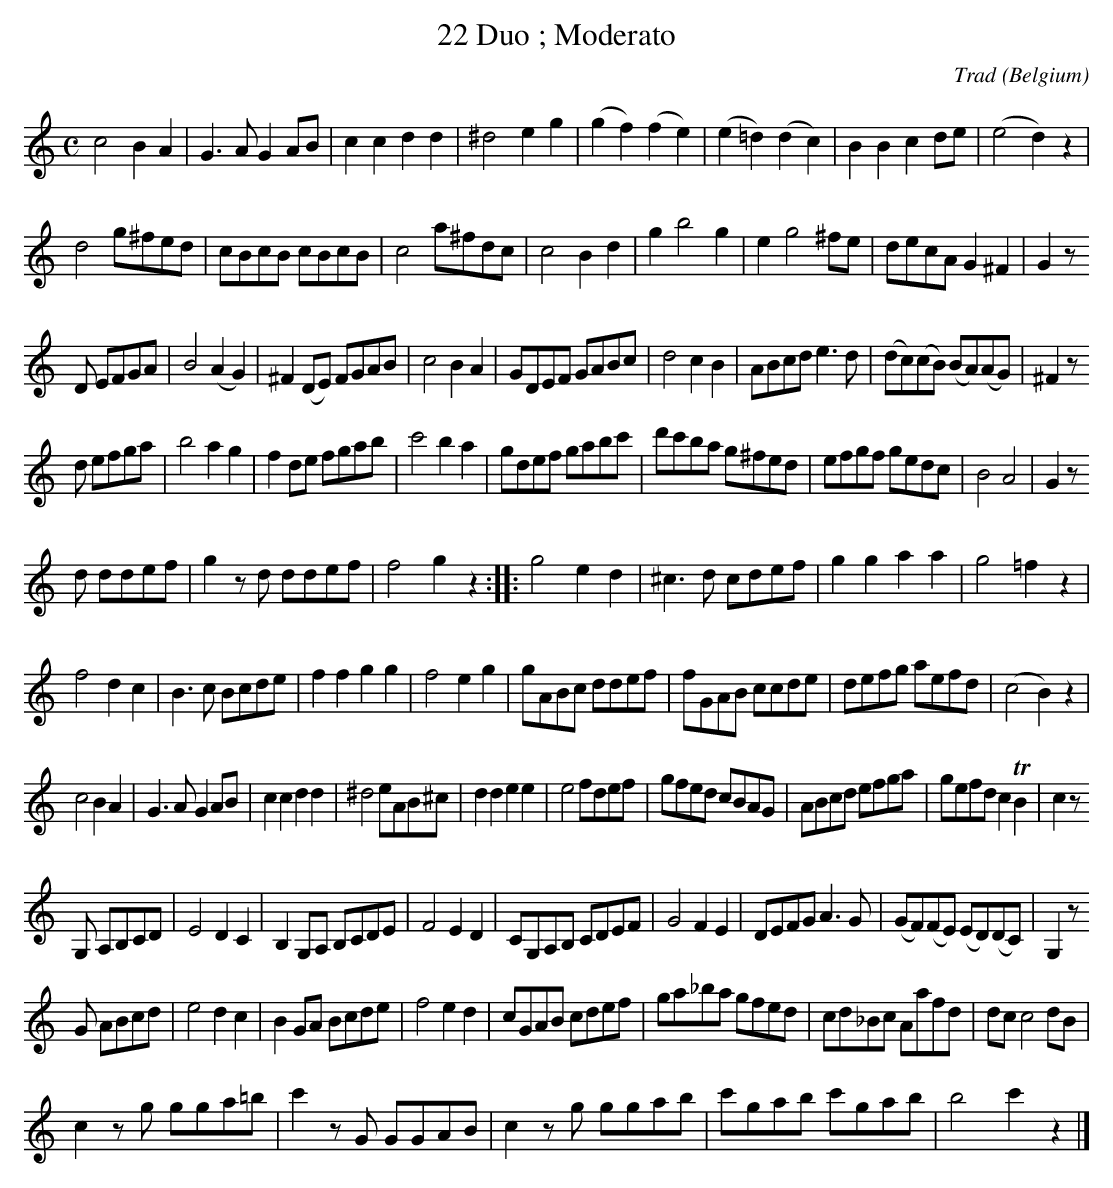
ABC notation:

X:1
T:22 Duo ; Moderato
C:Trad
O:Belgium
M:C
L:1/8
K:C
c4B2A2|G2>A2 G2AB|c2c2 d2d2|^d4e2g2|(g2f2) (f2e2)|(e2=d2) (d2c2)|B2B2 c2de|(e4 d2)z2|
d4 g^fed|cBcB cBcB|c4 a^fdc|c4 B2d2|g2b4g2|e2 g4 ^fe|decA G2^F2|G2z
D EFGA|B4 (A2G2)|^F2(DE) FGAB|c4 B2A2|GDEF GABc|d4 c2B2|ABcd e3d|(dc)(cB) (BA)(AG)|^F2z
d efga|b4 a2g2|f2de fgab|c'4 b2a2|gdef gabc'|d'c'ba g^fed|efgf gedc|B4 A4|G2z
d ddef|g2zd ddef|f4 g2z2:||:g4e2d2|^c3d cdef|g2g2a2a2|g4 =f2z2|
f4d2c2|B3c Bcde|f2f2g2g2|f4e2g2|gABc ddef|fGAB ccde|defg aefd|(c4 B2)z2|
c4 B2A2|G3A G2AB|c2c2d2d2|^d4 eAB^c|d2d2 e2e2|e4 fdef|gfed cBAG|ABcd efga|gefd c2!trill!B2|c2z
G, A,B,CD|E4 D2C2|B,2 G,A, B,CDE|F4 E2D2|CG,A,B, CDEF|G4 F2E2|DEFG A3G|(GF)(FE) (ED)(DC)|G,2z
G ABcd|e4 d2c2|B2GA Bcde|f4 e2d2|cGAB cdef|ga_ba gfed|cd_Bc Aafd|dc c4 dB|
c2zg gga=b|c'2zG GGAB|c2zg ggab|c'gab c'gab|b4 c'2z2|]
